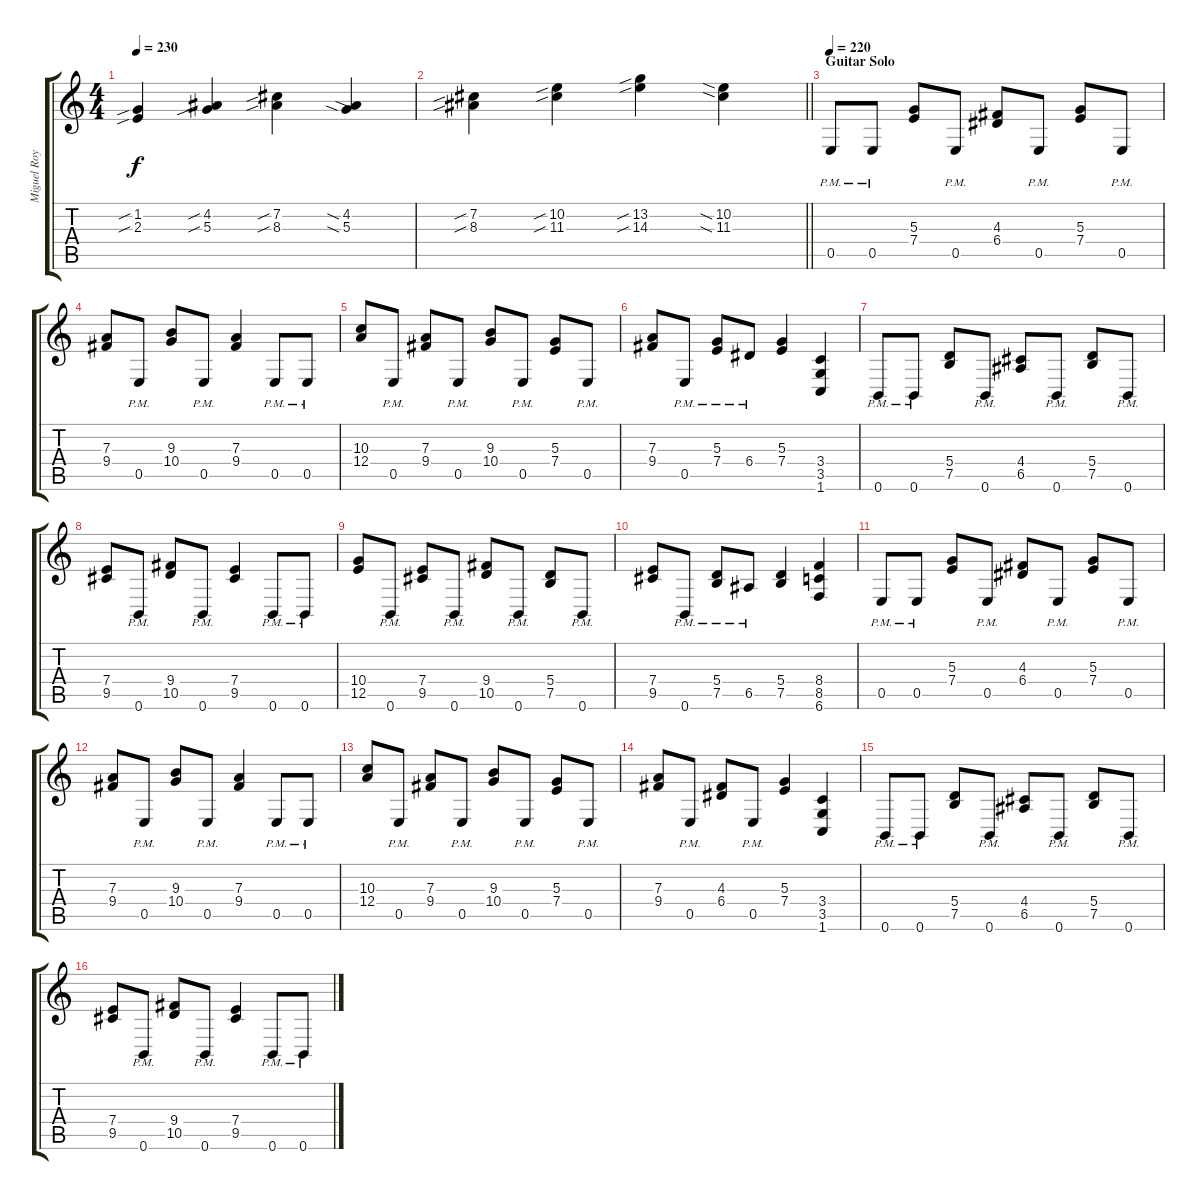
\track ("Miguel Roy" "Miguel Roy") {instrument distortionguitar}
\staff {score tabs}
\tuning (B3 Gb3 D3 A2 E2 B1) {hide}
\ts (4 4)
\tempo 230
\clef g2
\ks c
(1.2{sib} 2.3{sib}).4{dy f} (4.2{sib} 5.3{sib}).4 (7.2{sib} 8.3{sib}).4 (4.2{sia} 5.3{sia}).4 |
\barLineRight lightlight
(7.2{sib} 8.3{sib}).4 (10.2{sib} 11.3{sib}).4 (13.2{sib} 14.3{sib}).4 (10.2{sia} 11.3{sia}).4 |
\section ("" "Guitar Solo")
\tempo 220
0.5{pm}.8 0.5{pm}.8 (5.3 7.4).8 0.5{pm}.8 (4.3 6.4).8 0.5{pm}.8 (5.3 7.4).8 0.5{pm}.8 |
(7.3 9.4).8 0.5{pm}.8 (9.3 10.4).8 0.5{pm}.8 (7.3 9.4).4 0.5{pm}.8 0.5{pm}.8 |
(10.3 12.4).8 0.5{pm}.8 (7.3 9.4).8 0.5{pm}.8 (9.3 10.4).8 0.5{pm}.8 (5.3 7.4).8 0.5{pm}.8 |
(7.3 9.4).8 0.5{pm}.8 (5.3{pm} 7.4{pm}).8 6.4{pm}.8 (5.3 7.4).4 (3.4 3.5 1.6).4 |
0.6{pm}.8 0.6{pm}.8 (5.4 7.5).8 0.6{pm}.8 (4.4 6.5).8 0.6{pm}.8 (5.4 7.5).8 0.6{pm}.8 |
(7.4 9.5).8 0.6{pm}.8 (9.4 10.5).8 0.6{pm}.8 (7.4 9.5).4 0.6{pm}.8 0.6{pm}.8 |
(10.4 12.5).8 0.6{pm}.8 (7.4 9.5).8 0.6{pm}.8 (9.4 10.5).8 0.6{pm}.8 (5.4 7.5).8 0.6{pm}.8 |
(7.4 9.5).8 0.6{pm}.8 (5.4{pm} 7.5{pm}).8 6.5{pm}.8 (5.4 7.5).4 (8.4 8.5 6.6).4 |
0.5{pm}.8 0.5{pm}.8 (5.3 7.4).8 0.5{pm}.8 (4.3 6.4).8 0.5{pm}.8 (5.3 7.4).8 0.5{pm}.8 |
(7.3 9.4).8 0.5{pm}.8 (9.3 10.4).8 0.5{pm}.8 (7.3 9.4).4 0.5{pm}.8 0.5{pm}.8 |
(10.3 12.4).8 0.5{pm}.8 (7.3 9.4).8 0.5{pm}.8 (9.3 10.4).8 0.5{pm}.8 (5.3 7.4).8 0.5{pm}.8 |
(7.3 9.4).8 0.5{pm}.8 (4.3 6.4).8 0.5{pm}.8 (5.3 7.4).4 (3.4 3.5 1.6).4 |
0.6{pm}.8 0.6{pm}.8 (5.4 7.5).8 0.6{pm}.8 (4.4 6.5).8 0.6{pm}.8 (5.4 7.5).8 0.6{pm}.8 |
(7.4 9.5).8 0.6{pm}.8 (9.4 10.5).8 0.6{pm}.8 (7.4 9.5).4 0.6{pm}.8 0.6{pm}.8
